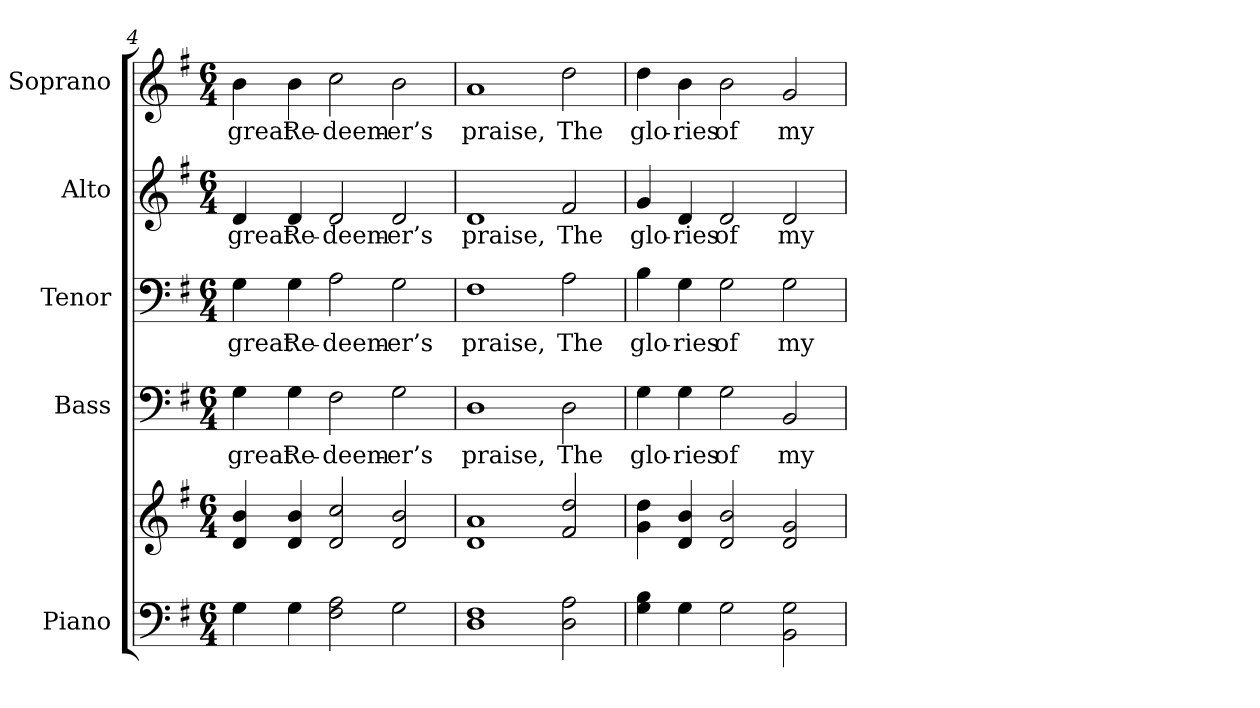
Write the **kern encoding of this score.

**kern	**kern	**kern	**text	**kern	**text	**kern	**text	**kern	**text
*part5	*part5	*part4	*part4	*part3	*part3	*part2	*part2	*part1	*part1
*staff6	*staff5	*staff4	*staff4	*staff3	*staff3	*staff2	*staff2	*staff1	*staff1
*I"Piano	*	*I"Bass	*	*I"Tenor	*	*I"Alto	*	*I"Soprano	*
*I'Pno.	*	*I'B.	*	*I'T.	*	*I'A.	*	*I'S.	*
*clefF4	*clefG2	*clefF4	*	*clefF4	*	*clefG2	*	*clefG2	*
*k[f#]	*k[f#]	*k[f#]	*	*k[f#]	*	*k[f#]	*	*k[f#]	*
*G:	*G:	*G:	*	*G:	*	*G:	*	*G:	*
*M6/4	*M6/4	*M6/4	*	*M6/4	*	*M6/4	*	*M6/4	*
=4	=4	=4	=4	=4	=4	=4	=4	=4	=4
!	!	!	!LO:LY:b:color=#000000	!	!	!	!	!	!
!	!	!	!	!	!LO:LY:b:color=#000000	!	!	!	!
!	!	!	!	!	!	!	!LO:LY:b:color=#000000	!	!
!	!	!	!	!	!	!	!	!	!LO:LY:b:color=#000000
4Gi\	4di/ 4bi	4Gi\	great	4Gi\	great	4di/	great	4bi\	great
!	!	!	!LO:LY:b:color=#000000	!	!	!	!	!	!
!	!	!	!	!	!LO:LY:b:color=#000000	!	!	!	!
!	!	!	!	!	!	!	!LO:LY:b:color=#000000	!	!
!	!	!	!	!	!	!	!	!	!LO:LY:b:color=#000000
4Gi\	4di/ 4bi	4Gi\	Re-	4Gi\	Re-	4di/	Re-	4bi\	Re-
!	!	!	!LO:LY:b:color=#000000	!	!	!	!	!	!
!	!	!	!	!	!LO:LY:b:color=#000000	!	!	!	!
!	!	!	!	!	!	!	!LO:LY:b:color=#000000	!	!
!	!	!	!	!	!	!	!	!	!LO:LY:b:color=#000000
2F#i\ 2Ai	2di/ 2cci	2F#i\	-deem-	2Ai\	-deem-	2di/	-deem-	2cci\	-deem-
!	!	!	!LO:LY:b:color=#000000	!	!	!	!	!	!
!	!	!	!	!	!LO:LY:b:color=#000000	!	!	!	!
!	!	!	!	!	!	!	!LO:LY:b:color=#000000	!	!
!	!	!	!	!	!	!	!	!	!LO:LY:b:color=#000000
2Gi\	2di/ 2bi	2Gi\	-er’s	2Gi\	-er’s	2di/	-er’s	2bi\	-er’s
=5	=5	=5	=5	=5	=5	=5	=5	=5	=5
!	!	!	!LO:LY:b:color=#000000	!	!	!	!	!	!
!	!	!	!	!	!LO:LY:b:color=#000000	!	!	!	!
!	!	!	!	!	!	!	!LO:LY:b:color=#000000	!	!
!	!	!	!	!	!	!	!	!	!LO:LY:b:color=#000000
1Di 1F#i	1di 1ai	1Di	praise,	1F#i	praise,	1di	praise,	1ai	praise,
!	!	!	!LO:LY:b:color=#000000	!	!	!	!	!	!
!	!	!	!	!	!LO:LY:b:color=#000000	!	!	!	!
!	!	!	!	!	!	!	!LO:LY:b:color=#000000	!	!
!	!	!	!	!	!	!	!	!	!LO:LY:b:color=#000000
2Di\ 2Ai	2f#i/ 2ddi	2Di\	The	2Ai\	The	2f#i/	The	2ddi\	The
!!LO:PB:g=z
=6	=6	=6	=6	=6	=6	=6	=6	=6	=6
!	!	!	!LO:LY:b:color=#000000	!	!	!	!	!	!
!	!	!	!	!	!LO:LY:b:color=#000000	!	!	!	!
!	!	!	!	!	!	!	!LO:LY:b:color=#000000	!	!
!	!	!	!	!	!	!	!	!	!LO:LY:b:color=#000000
4Gi\ 4Bi	4gi\ 4ddi	4Gi\	glo-	4Bi\	glo-	4gi/	glo-	4ddi\	glo-
!	!	!	!LO:LY:b:color=#000000	!	!	!	!	!	!
!	!	!	!	!	!LO:LY:b:color=#000000	!	!	!	!
!	!	!	!	!	!	!	!LO:LY:b:color=#000000	!	!
!	!	!	!	!	!	!	!	!	!LO:LY:b:color=#000000
4Gi\	4di/ 4bi	4Gi\	-ries	4Gi\	-ries	4di/	-ries	4bi\	-ries
!	!	!	!LO:LY:b:color=#000000	!	!	!	!	!	!
!	!	!	!	!	!LO:LY:b:color=#000000	!	!	!	!
!	!	!	!	!	!	!	!LO:LY:b:color=#000000	!	!
!	!	!	!	!	!	!	!	!	!LO:LY:b:color=#000000
2Gi\	2di/ 2bi	2Gi\	of	2Gi\	of	2di/	of	2bi\	of
!	!	!	!LO:LY:b:color=#000000	!	!	!	!	!	!
!	!	!	!	!	!LO:LY:b:color=#000000	!	!	!	!
!	!	!	!	!	!	!	!LO:LY:b:color=#000000	!	!
!	!	!	!	!	!	!	!	!	!LO:LY:b:color=#000000
2BBi\ 2Gi	2di/ 2gi	2BBi/	my	2Gi\	my	2di/	my	2gi/	my
=	=	=	=	=	=	=	=	=	=
*-	*-	*-	*-	*-	*-	*-	*-	*-	*-
